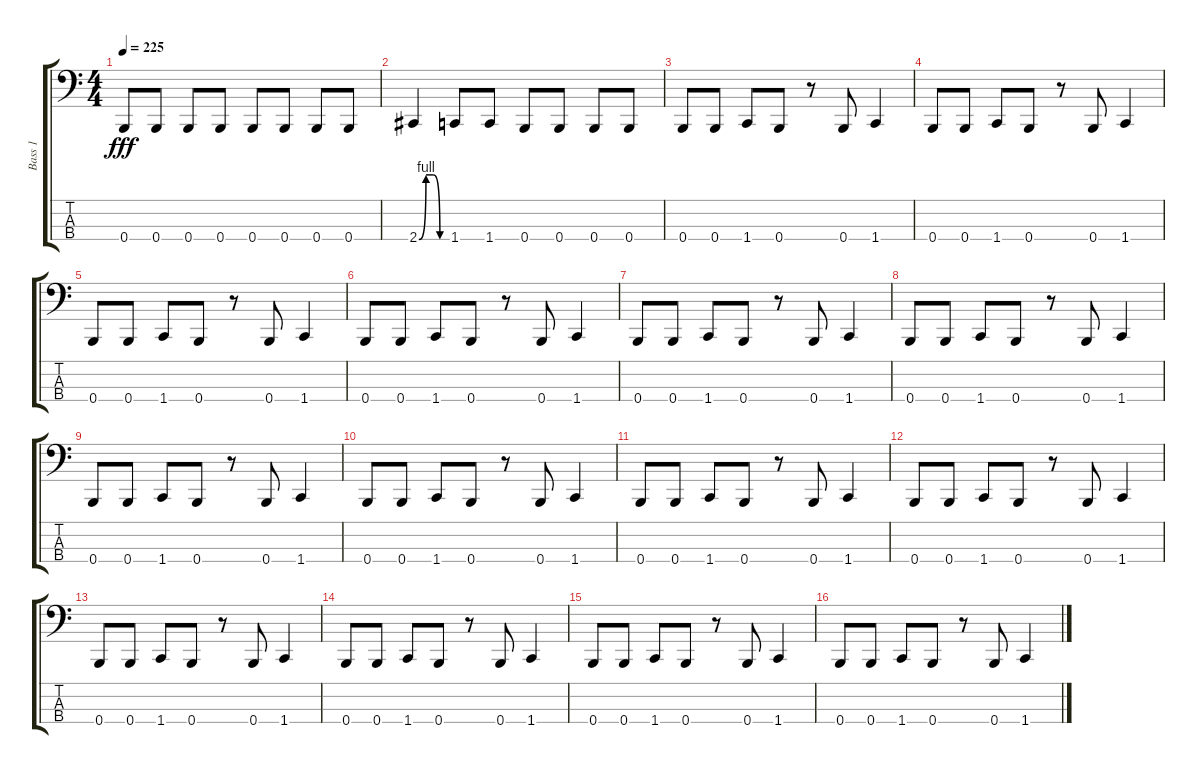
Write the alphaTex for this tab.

\track ("Bass 1" "Bass 1") {instrument electricbasspick}
\staff {score tabs}
\tuning (E2 B1 Gb1 B0) {hide}
\ts (4 4)
\tempo 225
\clef f4
\ks c
0.4.8{dy fff} 0.4.8 0.4.8 0.4.8 0.4.8 0.4.8 0.4.8 0.4.8 |
2.4{be (custom 0 0 15 4 30 4 45 0 60 0)}.4 1.4.8 1.4.8 0.4.8 0.4.8 0.4.8 0.4.8 |
0.4.8 0.4.8 1.4.8 0.4.8 r.8 0.4.8 1.4.4 |
0.4.8 0.4.8 1.4.8 0.4.8 r.8 0.4.8 1.4.4 |
0.4.8 0.4.8 1.4.8 0.4.8 r.8 0.4.8 1.4.4 |
0.4.8 0.4.8 1.4.8 0.4.8 r.8 0.4.8 1.4.4 |
0.4.8 0.4.8 1.4.8 0.4.8 r.8 0.4.8 1.4.4 |
0.4.8 0.4.8 1.4.8 0.4.8 r.8 0.4.8 1.4.4 |
0.4.8 0.4.8 1.4.8 0.4.8 r.8 0.4.8 1.4.4 |
0.4.8 0.4.8 1.4.8 0.4.8 r.8 0.4.8 1.4.4 |
0.4.8 0.4.8 1.4.8 0.4.8 r.8 0.4.8 1.4.4 |
0.4.8 0.4.8 1.4.8 0.4.8 r.8 0.4.8 1.4.4 |
0.4.8 0.4.8 1.4.8 0.4.8 r.8 0.4.8 1.4.4 |
0.4.8 0.4.8 1.4.8 0.4.8 r.8 0.4.8 1.4.4 |
0.4.8 0.4.8 1.4.8 0.4.8 r.8 0.4.8 1.4.4 |
0.4.8 0.4.8 1.4.8 0.4.8 r.8 0.4.8 1.4.4
